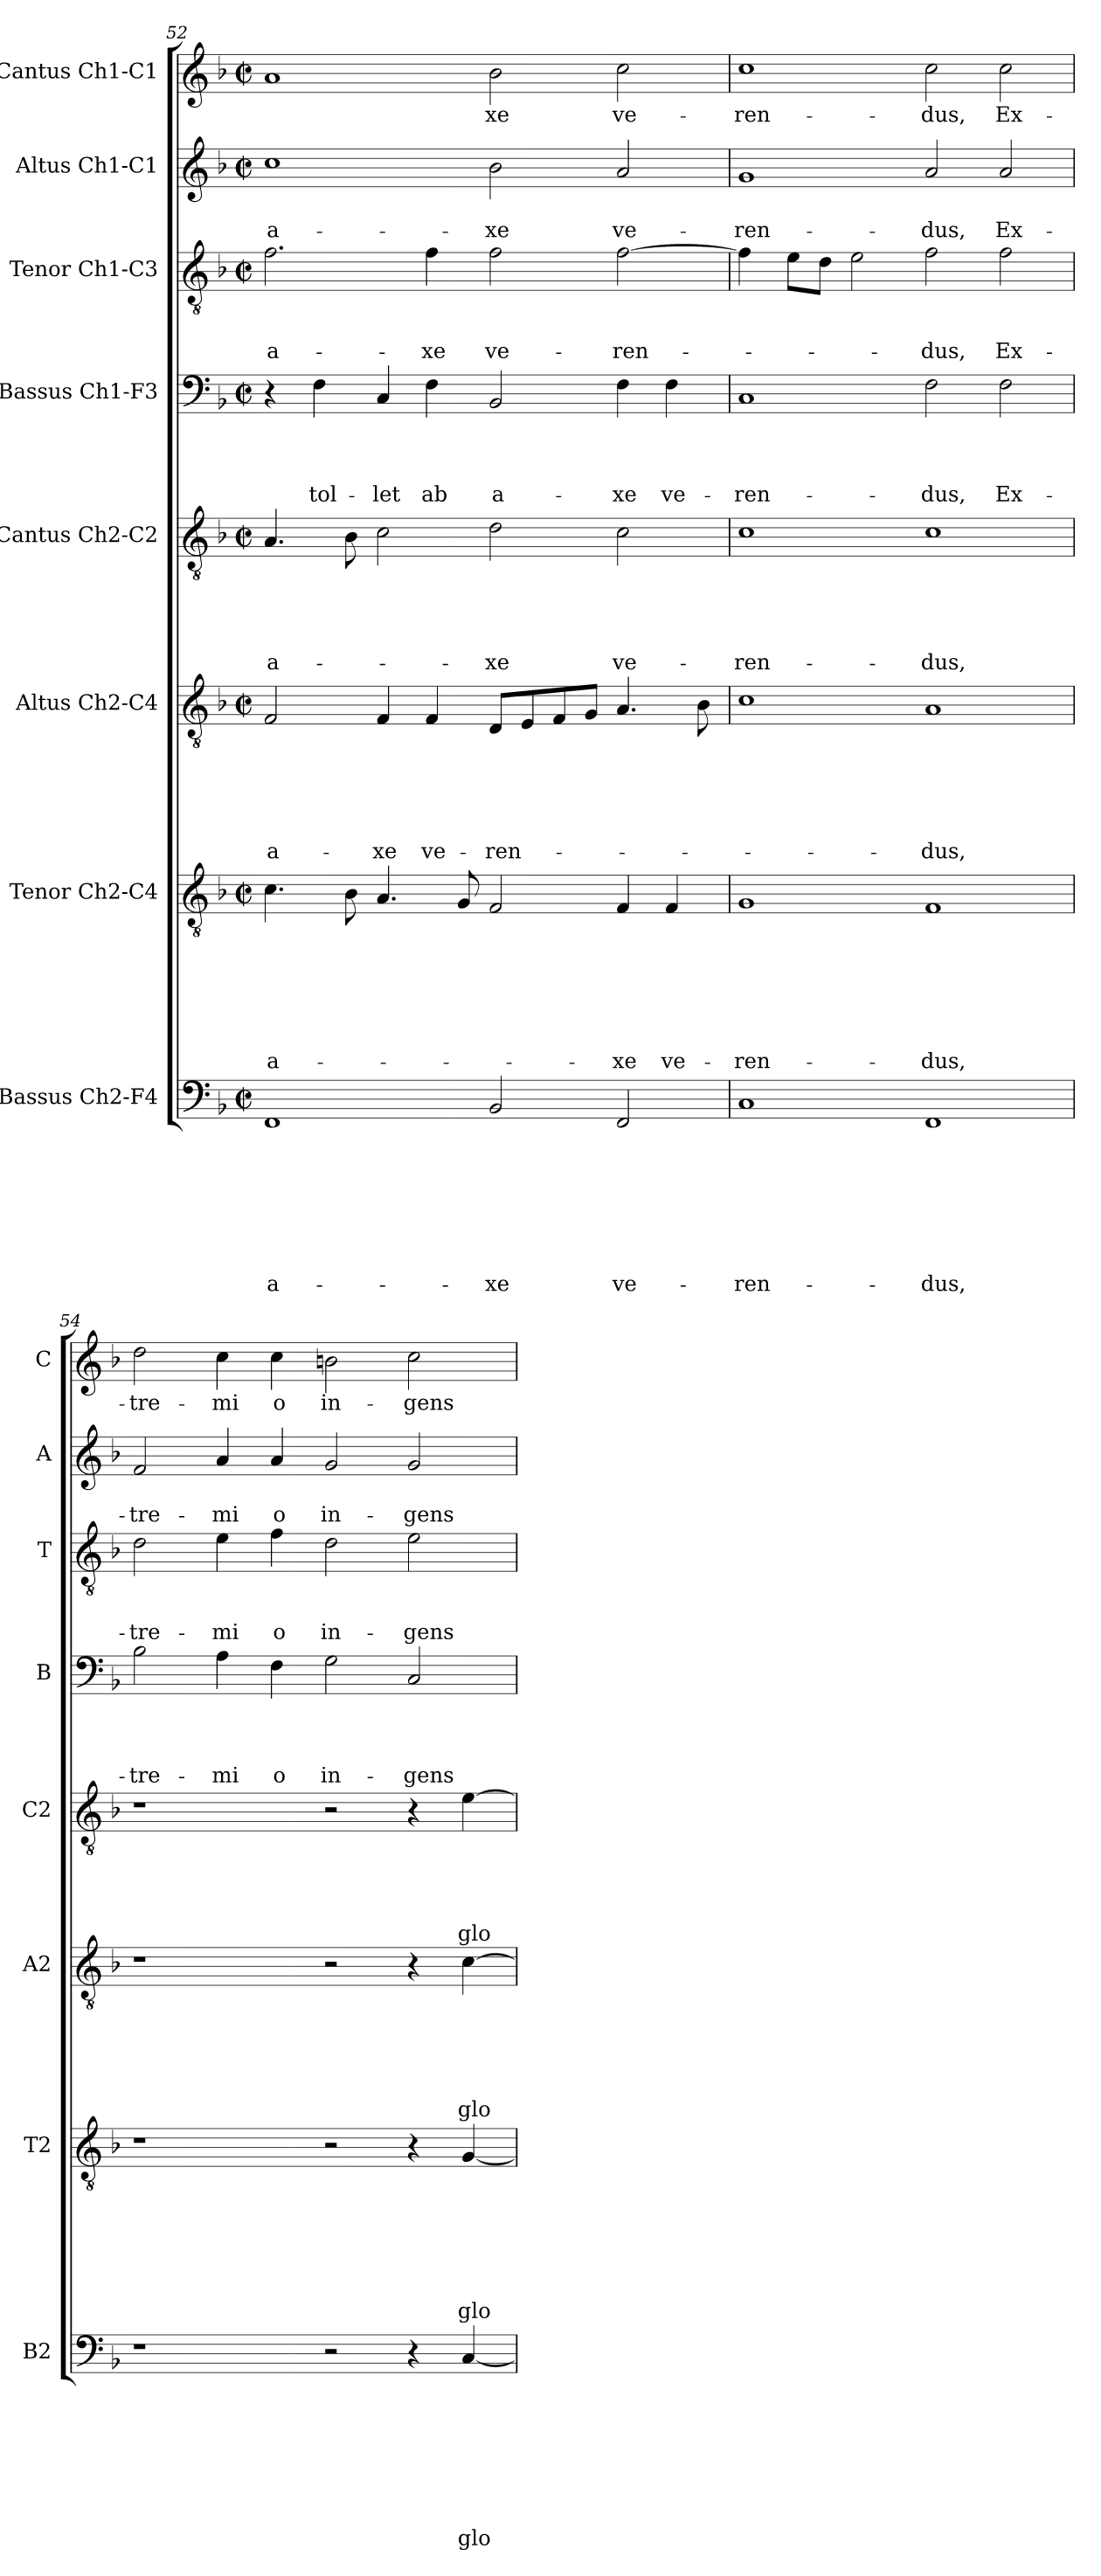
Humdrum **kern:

**kern	**text	**text	**text	**text	**text	**text	**text	**text	**kern	**text	**text	**text	**text	**text	**text	**text	**kern	**text	**text	**text	**text	**text	**text	**kern	**text	**text	**text	**text	**text	**kern	**text	**text	**text	**text	**kern	**text	**text	**text	**kern	**text	**text	**kern	**text
*part8	*part8	*part8	*part8	*part8	*part8	*part8	*part8	*part8	*part7	*part7	*part7	*part7	*part7	*part7	*part7	*part7	*part6	*part6	*part6	*part6	*part6	*part6	*part6	*part5	*part5	*part5	*part5	*part5	*part5	*part4	*part4	*part4	*part4	*part4	*part3	*part3	*part3	*part3	*part2	*part2	*part2	*part1	*part1
*staff8	*staff8	*staff8	*staff8	*staff8	*staff8	*staff8	*staff8	*staff8	*staff7	*staff7	*staff7	*staff7	*staff7	*staff7	*staff7	*staff7	*staff6	*staff6	*staff6	*staff6	*staff6	*staff6	*staff6	*staff5	*staff5	*staff5	*staff5	*staff5	*staff5	*staff4	*staff4	*staff4	*staff4	*staff4	*staff3	*staff3	*staff3	*staff3	*staff2	*staff2	*staff2	*staff1	*staff1
*I"Bassus Ch2-F4	*	*	*	*	*	*	*	*	*I"Tenor Ch2-C4	*	*	*	*	*	*	*	*I"Altus Ch2-C4	*	*	*	*	*	*	*I"Cantus Ch2-C2	*	*	*	*	*	*I"Bassus Ch1-F3	*	*	*	*	*I"Tenor Ch1-C3	*	*	*	*I"Altus Ch1-C1	*	*	*I"Cantus Ch1-C1	*
*I'B2	*	*	*	*	*	*	*	*	*I'T2	*	*	*	*	*	*	*	*I'A2	*	*	*	*	*	*	*I'C2	*	*	*	*	*	*I'B	*	*	*	*	*I'T	*	*	*	*I'A	*	*	*I'C	*
*clefF4	*	*	*	*	*	*	*	*	*clefGv2	*	*	*	*	*	*	*	*clefGv2	*	*	*	*	*	*	*clefGv2	*	*	*	*	*	*clefF4	*	*	*	*	*clefGv2	*	*	*	*clefG2	*	*	*clefG2	*
*k[b-]	*	*	*	*	*	*	*	*	*k[b-]	*	*	*	*	*	*	*	*k[b-]	*	*	*	*	*	*	*k[b-]	*	*	*	*	*	*k[b-]	*	*	*	*	*k[b-]	*	*	*	*k[b-]	*	*	*k[b-]	*
*F:	*	*	*	*	*	*	*	*	*F:	*	*	*	*	*	*	*	*F:	*	*	*	*	*	*	*F:	*	*	*	*	*	*F:	*	*	*	*	*F:	*	*	*	*F:	*	*	*F:	*
*M2/2	*	*	*	*	*	*	*	*	*M2/2	*	*	*	*	*	*	*	*M2/2	*	*	*	*	*	*	*M2/2	*	*	*	*	*	*M2/2	*	*	*	*	*M2/2	*	*	*	*M2/2	*	*	*M2/2	*
*met(c|)	*	*	*	*	*	*	*	*	*met(c|)	*	*	*	*	*	*	*	*met(c|)	*	*	*	*	*	*	*met(c|)	*	*	*	*	*	*met(c|)	*	*	*	*	*met(c|)	*	*	*	*met(c|)	*	*	*met(c|)	*
=52	=52	=52	=52	=52	=52	=52	=52	=52	=52	=52	=52	=52	=52	=52	=52	=52	=52	=52	=52	=52	=52	=52	=52	=52	=52	=52	=52	=52	=52	=52	=52	=52	=52	=52	=52	=52	=52	=52	=52	=52	=52	=52	=52
!	!	!	!	!	!	!	!	!LO:LY:b	!	!	!	!	!	!	!	!LO:LY:b	!	!	!	!	!	!	!LO:LY:b	!	!	!	!	!	!LO:LY:b	!	!	!	!	!	!	!	!	!LO:LY:b	!	!	!LO:LY:b	!	!
1FF	.	.	.	.	.	.	.	a-	4.c\	.	.	.	.	.	.	a-	2F/	.	.	.	.	.	a-	4.A/	.	.	.	.	a-	4r	.	.	.	.	2.f\	.	.	a-	1cc	.	a-	1a	.
!	!	!	!	!	!	!	!	!	!	!	!	!	!	!	!	!	!	!	!	!	!	!	!	!	!	!	!	!	!	!	!	!	!	!LO:LY:b	!	!	!	!	!	!	!	!	!
.	.	.	.	.	.	.	.	.	.	.	.	.	.	.	.	.	.	.	.	.	.	.	.	.	.	.	.	.	.	4F\	.	.	.	tol-	.	.	.	.	.	.	.	.	.
.	.	.	.	.	.	.	.	.	8B-\	.	.	.	.	.	.	.	.	.	.	.	.	.	.	8B-\	.	.	.	.	.	.	.	.	.	.	.	.	.	.	.	.	.	.	.
!	!	!	!	!	!	!	!	!	!	!	!	!	!	!	!	!	!	!	!	!	!	!	!LO:LY:b	!	!	!	!	!	!	!	!	!	!	!LO:LY:b	!	!	!	!	!	!	!	!	!
.	.	.	.	.	.	.	.	.	4.A/	.	.	.	.	.	.	.	4F/	.	.	.	.	.	-xe	2c\	.	.	.	.	.	4C/	.	.	.	-let	.	.	.	.	.	.	.	.	.
!	!	!	!	!	!	!	!	!	!	!	!	!	!	!	!	!	!	!	!	!	!	!	!LO:LY:b	!	!	!	!	!	!	!	!	!	!	!LO:LY:b	!	!	!	!LO:LY:b	!	!	!	!	!
.	.	.	.	.	.	.	.	.	.	.	.	.	.	.	.	.	4F/	.	.	.	.	.	ve-	.	.	.	.	.	.	4F\	.	.	.	ab	4f\	.	.	-xe	.	.	.	.	.
.	.	.	.	.	.	.	.	.	8G/	.	.	.	.	.	.	.	.	.	.	.	.	.	.	.	.	.	.	.	.	.	.	.	.	.	.	.	.	.	.	.	.	.	.
!	!	!	!	!	!	!	!	!LO:LY:b	!	!	!	!	!	!	!	!	!	!	!	!	!	!	!LO:LY:b	!	!	!	!	!	!LO:LY:b	!	!	!	!	!LO:LY:b	!	!	!	!LO:LY:b	!	!	!LO:LY:b	!	!LO:LY:b
2BB-/	.	.	.	.	.	.	.	-xe	2F/	.	.	.	.	.	.	.	8D/L	.	.	.	.	.	-ren-	2d\	.	.	.	.	-xe	2BB-/	.	.	.	a-	2f\	.	.	ve-	2b-\	.	-xe	2b-\	-xe
.	.	.	.	.	.	.	.	.	.	.	.	.	.	.	.	.	8E/	.	.	.	.	.	.	.	.	.	.	.	.	.	.	.	.	.	.	.	.	.	.	.	.	.	.
.	.	.	.	.	.	.	.	.	.	.	.	.	.	.	.	.	8F/	.	.	.	.	.	.	.	.	.	.	.	.	.	.	.	.	.	.	.	.	.	.	.	.	.	.
.	.	.	.	.	.	.	.	.	.	.	.	.	.	.	.	.	8G/J	.	.	.	.	.	.	.	.	.	.	.	.	.	.	.	.	.	.	.	.	.	.	.	.	.	.
!	!	!	!	!	!	!	!	!LO:LY:b	!	!	!	!	!	!	!	!LO:LY:b	!	!	!	!	!	!	!	!	!	!	!	!	!LO:LY:b	!	!	!	!	!LO:LY:b	!	!	!	!LO:LY:b	!	!	!LO:LY:b	!	!LO:LY:b
2FF/	.	.	.	.	.	.	.	ve-	4F/	.	.	.	.	.	.	-xe	4.A/	.	.	.	.	.	.	2c\	.	.	.	.	ve-	4F\	.	.	.	-xe	[2f\	.	.	-ren-	2a/	.	ve-	2cc\	ve-
!	!	!	!	!	!	!	!	!	!	!	!	!	!	!	!	!LO:LY:b	!	!	!	!	!	!	!	!	!	!	!	!	!	!	!	!	!	!LO:LY:b	!	!	!	!	!	!	!	!	!
.	.	.	.	.	.	.	.	.	4F/	.	.	.	.	.	.	ve-	.	.	.	.	.	.	.	.	.	.	.	.	.	4F\	.	.	.	ve-	.	.	.	.	.	.	.	.	.
.	.	.	.	.	.	.	.	.	.	.	.	.	.	.	.	.	8B-\	.	.	.	.	.	.	.	.	.	.	.	.	.	.	.	.	.	.	.	.	.	.	.	.	.	.
=53	=53	=53	=53	=53	=53	=53	=53	=53	=53	=53	=53	=53	=53	=53	=53	=53	=53	=53	=53	=53	=53	=53	=53	=53	=53	=53	=53	=53	=53	=53	=53	=53	=53	=53	=53	=53	=53	=53	=53	=53	=53	=53	=53
!	!	!	!	!	!	!	!	!LO:LY:b	!	!	!	!	!	!	!	!LO:LY:b	!	!	!	!	!	!	!	!	!	!	!	!	!LO:LY:b	!	!	!	!	!LO:LY:b	!	!	!	!	!	!	!LO:LY:b	!	!LO:LY:b
1C	.	.	.	.	.	.	.	-ren-	1G	.	.	.	.	.	.	-ren-	1c	.	.	.	.	.	.	1c	.	.	.	.	-ren-	1C	.	.	.	-ren-	4f\]	.	.	.	1g	.	-ren-	1cc	-ren-
.	.	.	.	.	.	.	.	.	.	.	.	.	.	.	.	.	.	.	.	.	.	.	.	.	.	.	.	.	.	.	.	.	.	.	8e\L	.	.	.	.	.	.	.	.
.	.	.	.	.	.	.	.	.	.	.	.	.	.	.	.	.	.	.	.	.	.	.	.	.	.	.	.	.	.	.	.	.	.	.	8d\J	.	.	.	.	.	.	.	.
.	.	.	.	.	.	.	.	.	.	.	.	.	.	.	.	.	.	.	.	.	.	.	.	.	.	.	.	.	.	.	.	.	.	.	2e\	.	.	.	.	.	.	.	.
!	!	!	!	!	!	!	!	!LO:LY:b	!	!	!	!	!	!	!	!LO:LY:b	!	!	!	!	!	!	!LO:LY:b	!	!	!	!	!	!LO:LY:b	!	!	!	!	!LO:LY:b	!	!	!	!LO:LY:b	!	!	!LO:LY:b	!	!LO:LY:b
1FF	.	.	.	.	.	.	.	-dus,	1F	.	.	.	.	.	.	-dus,	1A	.	.	.	.	.	-dus,	1c	.	.	.	.	-dus,	2F\	.	.	.	-dus,	2f\	.	.	-dus,	2a/	.	-dus,	2cc\	-dus,
!	!	!	!	!	!	!	!	!	!	!	!	!	!	!	!	!	!	!	!	!	!	!	!	!	!	!	!	!	!	!	!	!	!	!LO:LY:b	!	!	!	!LO:LY:b	!	!	!LO:LY:b	!	!LO:LY:b
.	.	.	.	.	.	.	.	.	.	.	.	.	.	.	.	.	.	.	.	.	.	.	.	.	.	.	.	.	.	2F\	.	.	.	Ex-	2f\	.	.	Ex-	2a/	.	Ex-	2cc\	Ex-
=54	=54	=54	=54	=54	=54	=54	=54	=54	=54	=54	=54	=54	=54	=54	=54	=54	=54	=54	=54	=54	=54	=54	=54	=54	=54	=54	=54	=54	=54	=54	=54	=54	=54	=54	=54	=54	=54	=54	=54	=54	=54	=54	=54
!	!	!	!	!	!	!	!	!	!	!	!	!	!	!	!	!	!	!	!	!	!	!	!	!	!	!	!	!	!	!	!	!	!	!LO:LY:b	!	!	!	!LO:LY:b	!	!	!LO:LY:b	!	!LO:LY:b
1r	.	.	.	.	.	.	.	.	1r	.	.	.	.	.	.	.	1r	.	.	.	.	.	.	1r	.	.	.	.	.	2B-\	.	.	.	-tre-	2d\	.	.	-tre-	2f/	.	-tre-	2dd\	-tre-
!	!	!	!	!	!	!	!	!	!	!	!	!	!	!	!	!	!	!	!	!	!	!	!	!	!	!	!	!	!	!	!	!	!	!LO:LY:b	!	!	!	!LO:LY:b	!	!	!LO:LY:b	!	!LO:LY:b
.	.	.	.	.	.	.	.	.	.	.	.	.	.	.	.	.	.	.	.	.	.	.	.	.	.	.	.	.	.	4A\	.	.	.	-mi	4e\	.	.	-mi	4a/	.	-mi	4cc\	-mi
!	!	!	!	!	!	!	!	!	!	!	!	!	!	!	!	!	!	!	!	!	!	!	!	!	!	!	!	!	!	!	!	!	!	!LO:LY:b	!	!	!	!LO:LY:b	!	!	!LO:LY:b	!	!LO:LY:b
.	.	.	.	.	.	.	.	.	.	.	.	.	.	.	.	.	.	.	.	.	.	.	.	.	.	.	.	.	.	4F\	.	.	.	o	4f\	.	.	o	4a/	.	o	4cc\	o
!	!	!	!	!	!	!	!	!	!	!	!	!	!	!	!	!	!	!	!	!	!	!	!	!	!	!	!	!	!	!	!	!	!	!LO:LY:b	!	!	!	!LO:LY:b	!	!	!LO:LY:b	!	!LO:LY:b
2r	.	.	.	.	.	.	.	.	2r	.	.	.	.	.	.	.	2r	.	.	.	.	.	.	2r	.	.	.	.	.	2G\	.	.	.	in-	2d\	.	.	in-	2g/	.	in-	2bn\	in-
!	!	!	!	!	!	!	!	!	!	!	!	!	!	!	!	!	!	!	!	!	!	!	!	!	!	!	!	!	!	!	!	!	!	!LO:LY:b	!	!	!	!LO:LY:b	!	!	!LO:LY:b	!	!LO:LY:b
4r	.	.	.	.	.	.	.	.	4r	.	.	.	.	.	.	.	4r	.	.	.	.	.	.	4r	.	.	.	.	.	2C/	.	.	.	-gens	2e\	.	.	-gens	2g/	.	-gens	2cc\	-gens
!	!	!	!	!	!	!	!	!LO:LY:b	!	!	!	!	!	!	!	!LO:LY:b	!	!	!	!	!	!	!LO:LY:b	!	!	!	!	!	!LO:LY:b	!	!	!	!	!	!	!	!	!	!	!	!	!	!
[4C/	.	.	.	.	.	.	.	glo-	[4G/	.	.	.	.	.	.	glo-	[4c\	.	.	.	.	.	glo-	[4e\	.	.	.	.	glo-	.	.	.	.	.	.	.	.	.	.	.	.	.	.
=	=	=	=	=	=	=	=	=	=	=	=	=	=	=	=	=	=	=	=	=	=	=	=	=	=	=	=	=	=	=	=	=	=	=	=	=	=	=	=	=	=	=	=
*-	*-	*-	*-	*-	*-	*-	*-	*-	*-	*-	*-	*-	*-	*-	*-	*-	*-	*-	*-	*-	*-	*-	*-	*-	*-	*-	*-	*-	*-	*-	*-	*-	*-	*-	*-	*-	*-	*-	*-	*-	*-	*-	*-
